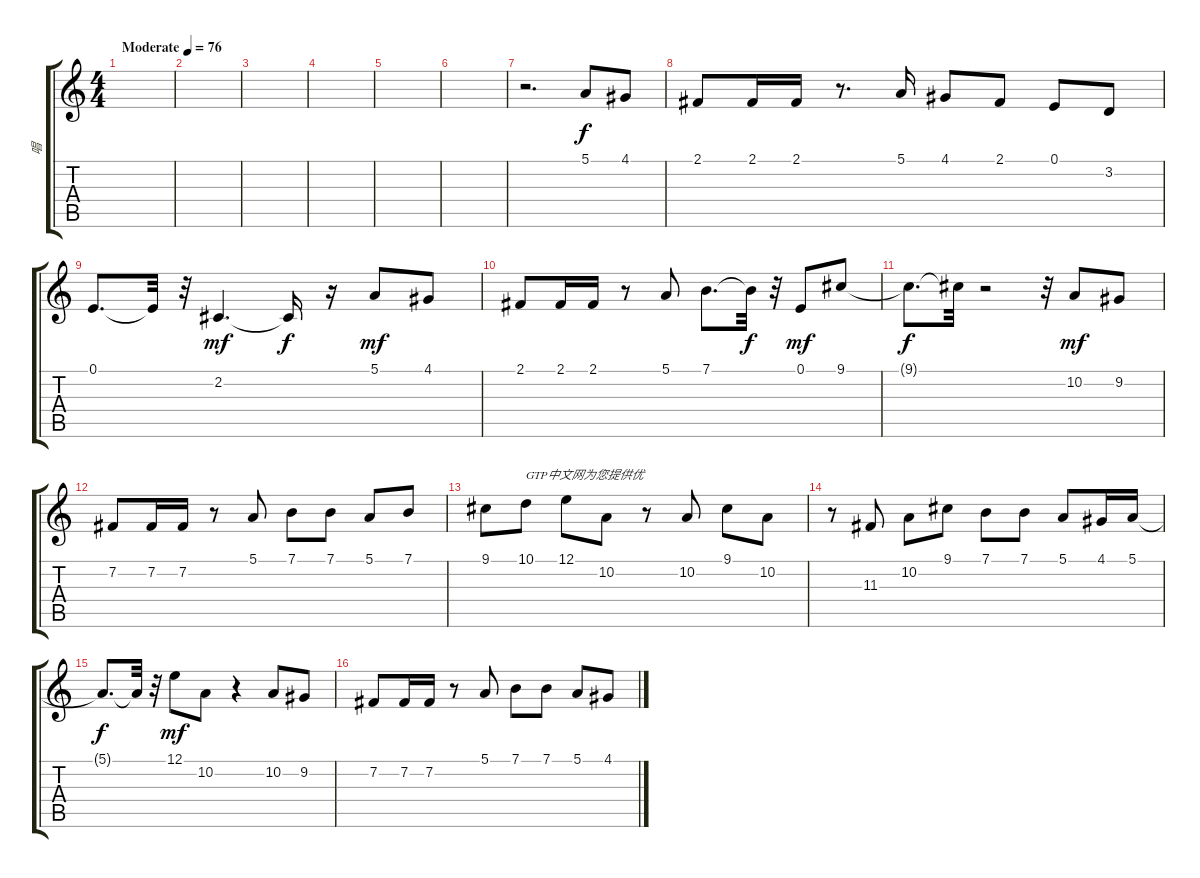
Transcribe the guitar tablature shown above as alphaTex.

\track ("唱" "唱") {instrument brightacousticpiano}
\staff {score tabs}
\tuning (E4 B3 G3 D3 A2 E2) {hide}
\ts (4 4)
\tempo (76 "Moderate")
\clef g2
\ks c
|
|
|
|
|
|
r.2{d} 5.1.8 4.1.8 |
2.1.8 2.1.16 2.1.16 r.8{d} 5.1.16 4.1.8 2.1.8 0.1.8 3.2.8 |
0.1.8{d} 0.1{t}.32{dy f} r.32 2.2.4{d dy mf} 2.2{t}.16{dy f} r.16 5.1.8{dy mf} 4.1.8 |
2.1.8 2.1.16 2.1.16 r.8 5.1.8 7.1.8{d} 7.1{t}.32{dy f} r.32 0.1.8{dy mf} 9.1.8 |
9.1{t}.8{d dy f} 9.1{t}.32 r.2 r.32 10.2.8{dy mf} 9.2.8 |
7.2.8 7.2.16 7.2.16 r.8 5.1.8 7.1.8 7.1.8 5.1.8 7.1.8 |
9.1.8 10.1.8{txt "GTP中文网为您提供优"} 12.1.8 10.2.8 r.8 10.2.8 9.1.8 10.2.8 |
r.8 11.3.8 10.2.8 9.1.8 7.1.8 7.1.8 5.1.8 4.1.16 5.1.16 |
5.1{t}.8{d dy f} 5.1{t}.32 r.32 12.1.8{dy mf} 10.2.8 r.4 10.2.8 9.2.8 |
7.2.8 7.2.16 7.2.16 r.8 5.1.8 7.1.8 7.1.8 5.1.8 4.1.8
